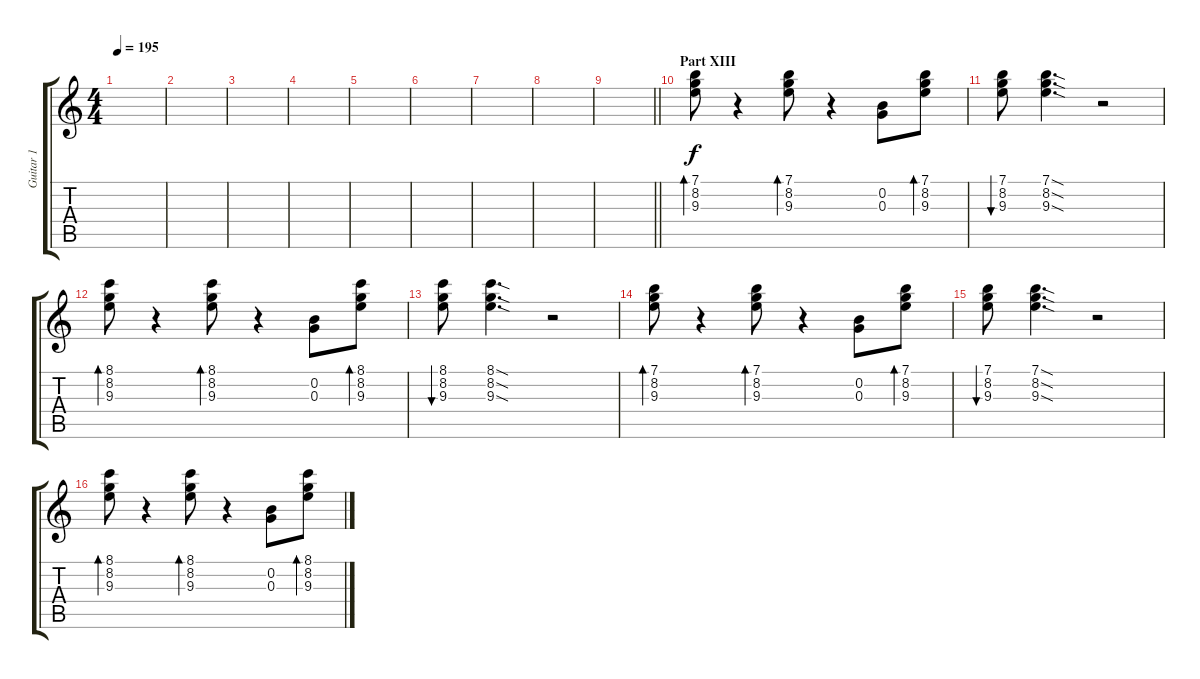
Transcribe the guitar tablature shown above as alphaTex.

\track ("Guitar 1" "Guitar 1") {instrument electricguitarclean}
\staff {score tabs}
\tuning (E4 B3 G3 D3 A2 E2) {hide}
\ts (4 4)
\tempo 195
\clef g2
\ks c
|
|
|
|
|
|
|
|
\barLineRight lightlight
|
\section ("" "Part XIII")
(7.1 8.2 9.3).8{bd 480} r.4 (7.1 8.2 9.3).8{bd 480} r.4 (0.2 0.3).8 (7.1 8.2 9.3).8{bd 480} |
(7.1 8.2 9.3).8{bu 480} (7.1{sod} 8.2{sod} 9.3{sod}).4{d} r.2 |
(8.1 8.2 9.3).8{bd 480} r.4 (8.1 8.2 9.3).8{bd 480} r.4 (0.2 0.3).8 (8.1 8.2 9.3).8{bd 480} |
(8.1 8.2 9.3).8{bu 480} (8.1{sod} 8.2{sod} 9.3{sod}).4{d} r.2 |
(7.1 8.2 9.3).8{bd 480} r.4 (7.1 8.2 9.3).8{bd 480} r.4 (0.2 0.3).8 (7.1 8.2 9.3).8{bd 480} |
(7.1 8.2 9.3).8{bu 480} (7.1{sod} 8.2{sod} 9.3{sod}).4{d} r.2 |
(8.1 8.2 9.3).8{bd 480} r.4 (8.1 8.2 9.3).8{bd 480} r.4 (0.2 0.3).8 (8.1 8.2 9.3).8{bd 480}
